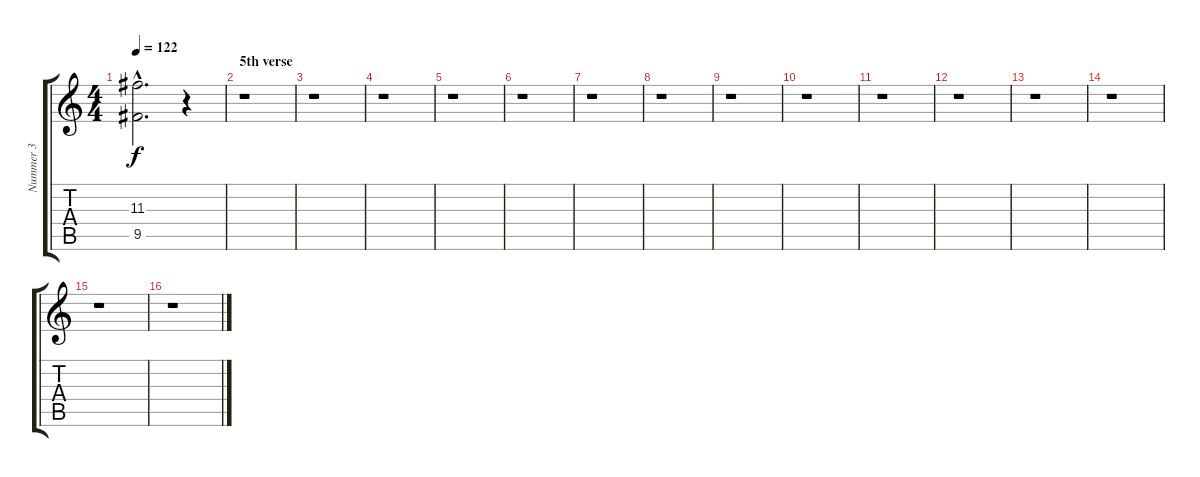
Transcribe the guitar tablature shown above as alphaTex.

\track ("Nummer 3" "Nummer 3") {instrument electricguitarclean}
\staff {score tabs}
\tuning (E4 B3 G3 D3 A2 E2) {hide}
\ts (4 4)
\tempo 122
\clef g2
\ks c
(11.3{hac t} 9.5{hac t}).2{d dy f} r.4 |
\section ("" "5th verse")
r.1 |
r.1 |
r.1 |
r.1 |
r.1 |
r.1 |
r.1 |
r.1 |
r.1 |
r.1 |
r.1 |
r.1 |
r.1 |
r.1 |
r.1
